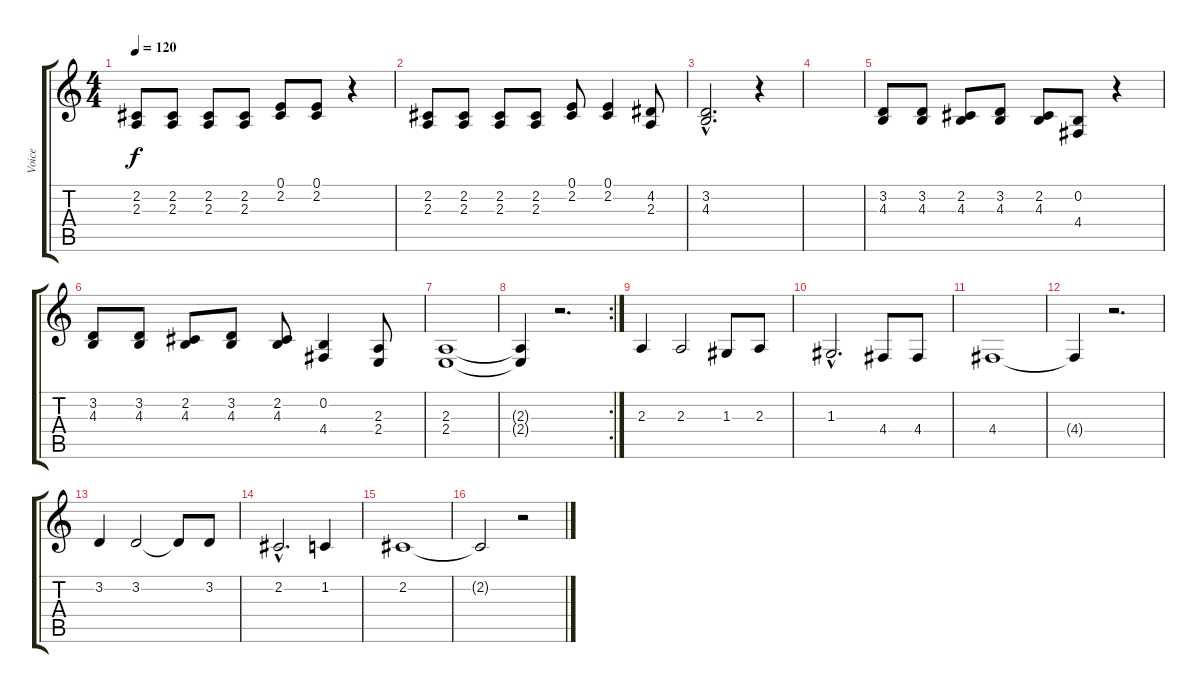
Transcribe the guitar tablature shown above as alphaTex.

\track ("Voice" "Voice") {instrument synthbrass2}
\staff {score tabs}
\tuning (E4 B3 G3 D3 A2 E2) {hide}
\ts (4 4)
\tempo 120
\clef g2
\ks c
(2.2 2.3).8{dy f} (2.2 2.3).8 (2.2 2.3).8 (2.2 2.3).8 (0.1 2.2).8 (0.1 2.2).8 r.4 |
(2.2 2.3).8 (2.2 2.3).8 (2.2 2.3).8 (2.2 2.3).8 (0.1 2.2).8 (0.1 2.2).4 (4.2 2.3).8 |
(3.2{hac} 4.3{hac}).2{d} r.4 |
|
(3.2 4.3).8 (3.2 4.3).8 (2.2 4.3).8 (3.2 4.3).8 (2.2 4.3).8 (0.2 4.4).8 r.4 |
(3.2 4.3).8 (3.2 4.3).8 (2.2 4.3).8 (3.2 4.3).8 (2.2 4.3).8 (0.2 4.4).4 (2.3 2.4).8 |
(2.3 2.4).1 |
\rc 2
(2.3{t} 2.4{t}).4 r.2{d} |
2.3.4 2.3.2 1.3.8 2.3.8 |
1.3{hac}.2{d} 4.4.8 4.4.8 |
4.4.1 |
4.4{t}.4 r.2{d} |
3.2.4 3.2.2 3.2{t}.8 3.2.8 |
2.2{hac}.2{d} 1.2.4 |
2.2.1 |
2.2{t}.2 r.2
